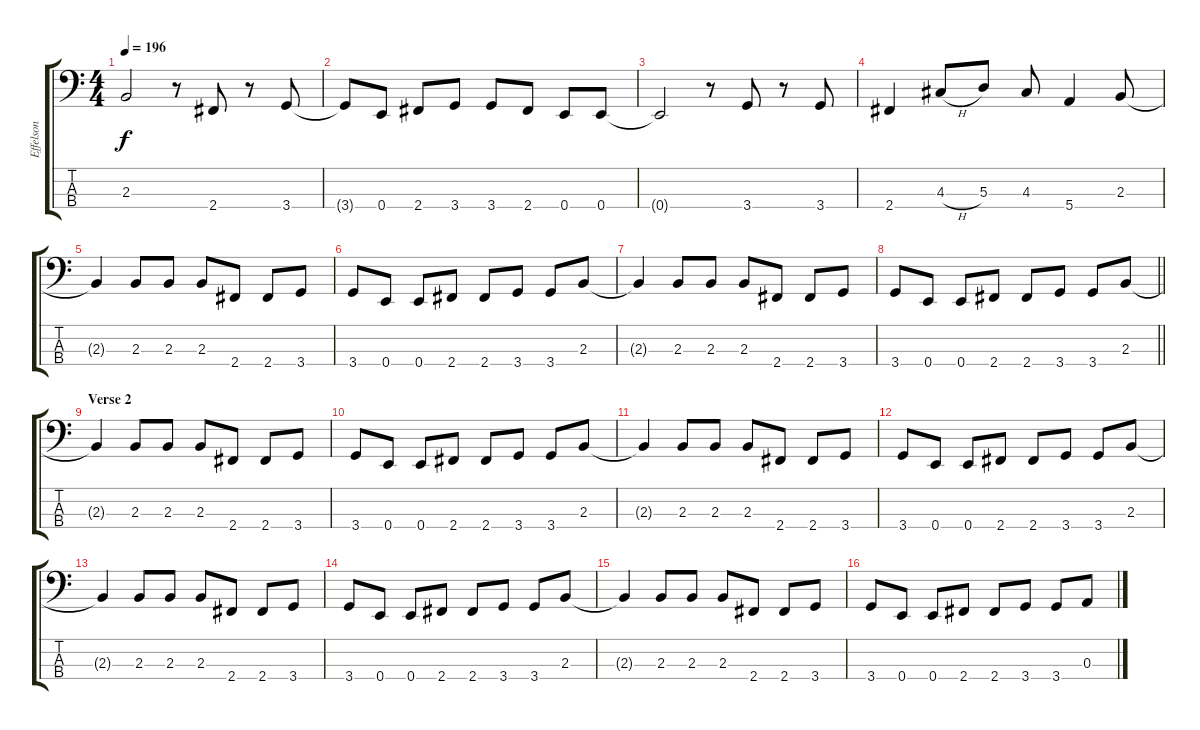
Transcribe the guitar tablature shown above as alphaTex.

\track ("Effelson" "Effelson") {instrument electricbasspick}
\staff {score tabs}
\tuning (G2 D2 A1 E1) {hide}
\ts (4 4)
\tempo 196
\clef f4
\ks c
2.3.2{dy f} r.8 2.4.8 r.8 3.4.8 |
3.4{t}.8 0.4.8 2.4.8 3.4.8 3.4.8 2.4.8 0.4.8 0.4.8 |
0.4{t}.2 r.8 3.4.8 r.8 3.4.8 |
2.4.4 4.3{h}.8 5.3.8 4.3.8 5.4.4 2.3.8 |
2.3{t}.4 2.3.8 2.3.8 2.3.8 2.4.8 2.4.8 3.4.8 |
3.4.8 0.4.8 0.4.8 2.4.8 2.4.8 3.4.8 3.4.8 2.3.8 |
2.3{t}.4 2.3.8 2.3.8 2.3.8 2.4.8 2.4.8 3.4.8 |
\barLineRight lightlight
3.4.8 0.4.8 0.4.8 2.4.8 2.4.8 3.4.8 3.4.8 2.3.8 |
\section ("" "Verse 2")
2.3{t}.4 2.3.8 2.3.8 2.3.8 2.4.8 2.4.8 3.4.8 |
3.4.8 0.4.8 0.4.8 2.4.8 2.4.8 3.4.8 3.4.8 2.3.8 |
2.3{t}.4 2.3.8 2.3.8 2.3.8 2.4.8 2.4.8 3.4.8 |
3.4.8 0.4.8 0.4.8 2.4.8 2.4.8 3.4.8 3.4.8 2.3.8 |
2.3{t}.4 2.3.8 2.3.8 2.3.8 2.4.8 2.4.8 3.4.8 |
3.4.8 0.4.8 0.4.8 2.4.8 2.4.8 3.4.8 3.4.8 2.3.8 |
2.3{t}.4 2.3.8 2.3.8 2.3.8 2.4.8 2.4.8 3.4.8 |
3.4.8 0.4.8 0.4.8 2.4.8 2.4.8 3.4.8 3.4.8 0.3.8
